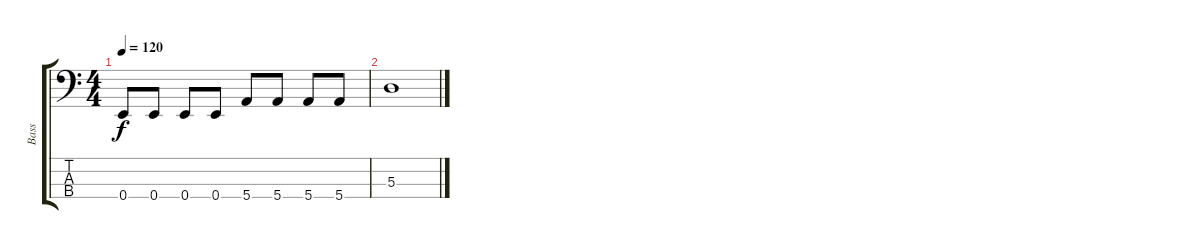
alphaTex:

\track ("Bass" "Bass") {instrument electricbassfinger}
\staff {score tabs}
\tuning (G2 D2 A1 E1) {hide}
\ts (4 4)
\tempo 120
\clef f4
\ks c
0.4.8{dy f} 0.4.8 0.4.8 0.4.8 5.4.8 5.4.8 5.4.8 5.4.8 |
5.3.1
